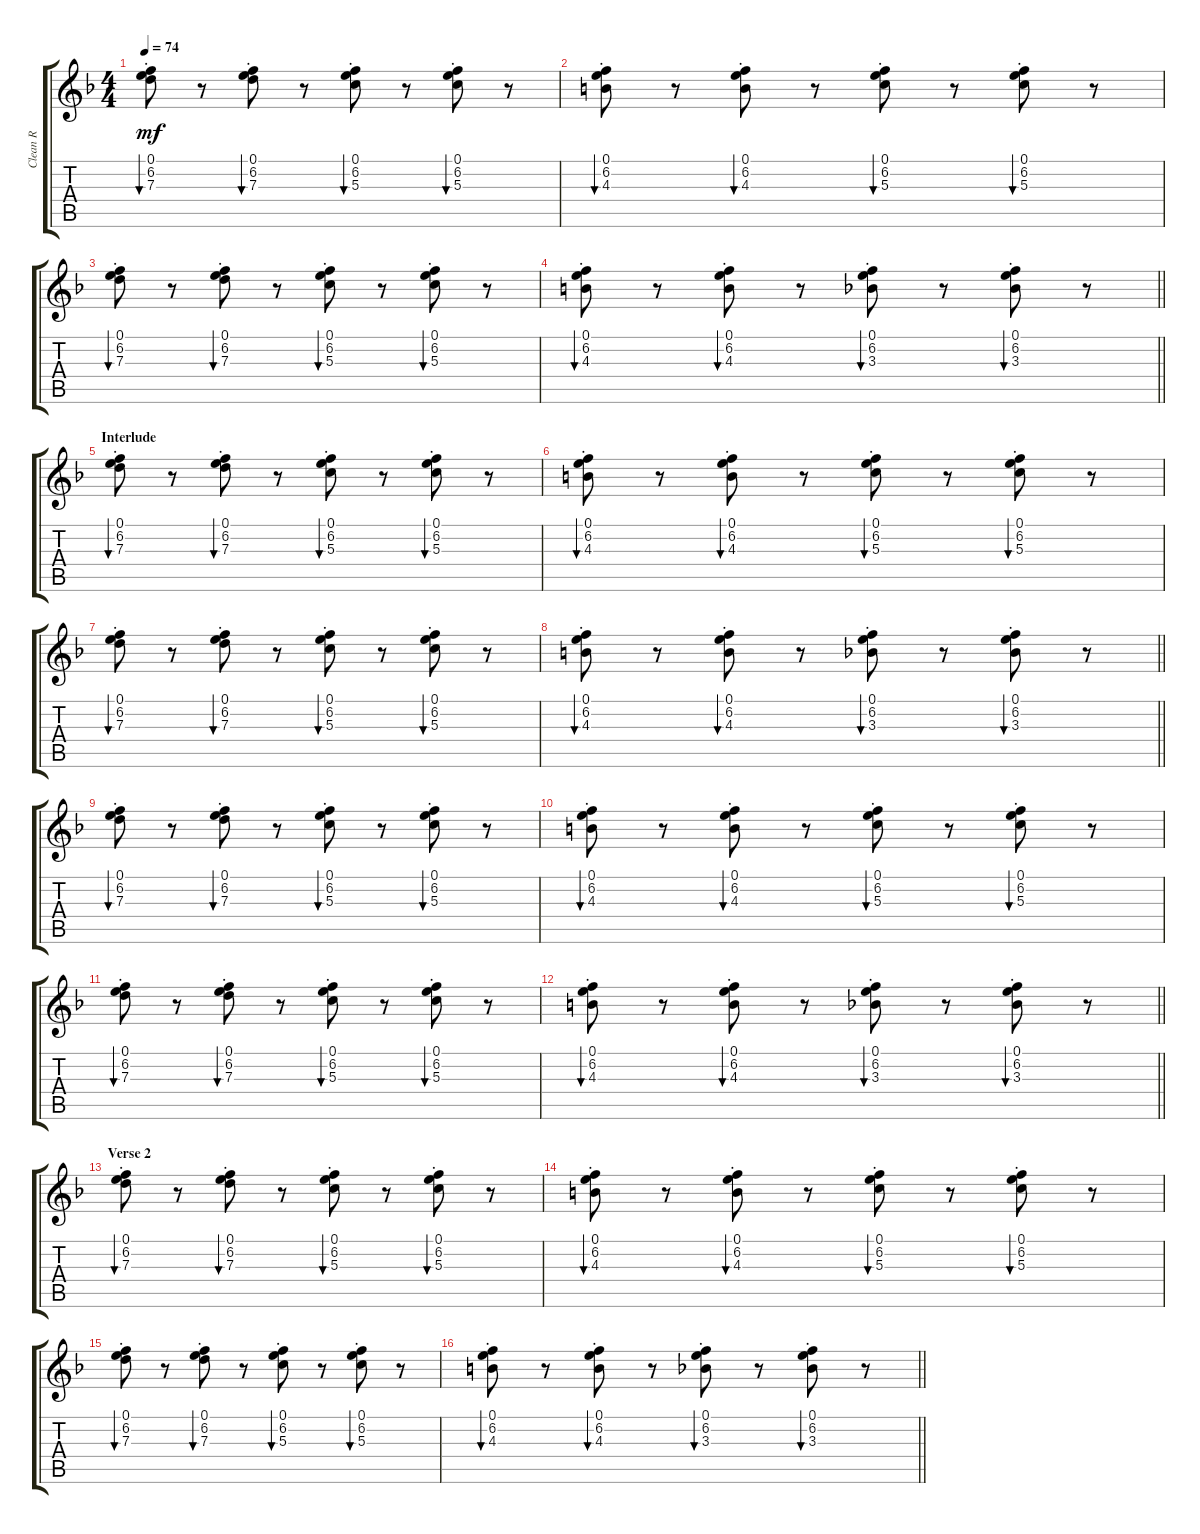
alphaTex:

\track ("Clean R" "Clean R") {instrument electricguitarjazz}
\staff {score tabs}
\tuning (E4 B3 G3 D3 A2 D2) {hide}
\ts (4 4)
\tempo 74
\clef g2
\ks f
(0.1{st} 6.2{st} 7.3{st}).8{bu 240 dy mf} r.8 (0.1{st} 6.2{st} 7.3{st}).8{bu 240} r.8 (0.1{st} 6.2{st} 5.3{st}).8{bu 240} r.8 (0.1{st} 6.2{st} 5.3{st}).8{bu 240} r.8 |
(0.1{st} 6.2{st} 4.3{st}).8{bu 240} r.8 (0.1{st} 6.2{st} 4.3{st}).8{bu 240} r.8 (0.1{st} 6.2{st} 5.3{st}).8{bu 240} r.8 (0.1{st} 6.2{st} 5.3{st}).8{bu 240} r.8 |
(0.1{st} 6.2{st} 7.3{st}).8{bu 240} r.8 (0.1{st} 6.2{st} 7.3{st}).8{bu 240} r.8 (0.1{st} 6.2{st} 5.3{st}).8{bu 240} r.8 (0.1{st} 6.2{st} 5.3{st}).8{bu 240} r.8 |
\barLineRight lightlight
(0.1{st} 6.2{st} 4.3{st}).8{bu 240} r.8 (0.1{st} 6.2{st} 4.3{st}).8{bu 240} r.8 (0.1{st} 6.2{st} 3.3{st}).8{bu 240} r.8 (0.1{st} 6.2{st} 3.3{st}).8{bu 240} r.8 |
\section ("" "Interlude")
(0.1{st} 6.2{st} 7.3{st}).8{bu 240} r.8 (0.1{st} 6.2{st} 7.3{st}).8{bu 240} r.8 (0.1{st} 6.2{st} 5.3{st}).8{bu 240} r.8 (0.1{st} 6.2{st} 5.3{st}).8{bu 240} r.8 |
(0.1{st} 6.2{st} 4.3{st}).8{bu 240} r.8 (0.1{st} 6.2{st} 4.3{st}).8{bu 240} r.8 (0.1{st} 6.2{st} 5.3{st}).8{bu 240} r.8 (0.1{st} 6.2{st} 5.3{st}).8{bu 240} r.8 |
(0.1{st} 6.2{st} 7.3{st}).8{bu 240} r.8 (0.1{st} 6.2{st} 7.3{st}).8{bu 240} r.8 (0.1{st} 6.2{st} 5.3{st}).8{bu 240} r.8 (0.1{st} 6.2{st} 5.3{st}).8{bu 240} r.8 |
\barLineRight lightlight
(0.1{st} 6.2{st} 4.3{st}).8{bu 240} r.8 (0.1{st} 6.2{st} 4.3{st}).8{bu 240} r.8 (0.1{st} 6.2{st} 3.3{st}).8{bu 240} r.8 (0.1{st} 6.2{st} 3.3{st}).8{bu 240} r.8 |
(0.1{st} 6.2{st} 7.3{st}).8{bu 240} r.8 (0.1{st} 6.2{st} 7.3{st}).8{bu 240} r.8 (0.1{st} 6.2{st} 5.3{st}).8{bu 240} r.8 (0.1{st} 6.2{st} 5.3{st}).8{bu 240} r.8 |
(0.1{st} 6.2{st} 4.3{st}).8{bu 240} r.8 (0.1{st} 6.2{st} 4.3{st}).8{bu 240} r.8 (0.1{st} 6.2{st} 5.3{st}).8{bu 240} r.8 (0.1{st} 6.2{st} 5.3{st}).8{bu 240} r.8 |
(0.1{st} 6.2{st} 7.3{st}).8{bu 240} r.8 (0.1{st} 6.2{st} 7.3{st}).8{bu 240} r.8 (0.1{st} 6.2{st} 5.3{st}).8{bu 240} r.8 (0.1{st} 6.2{st} 5.3{st}).8{bu 240} r.8 |
\barLineRight lightlight
(0.1{st} 6.2{st} 4.3{st}).8{bu 240} r.8 (0.1{st} 6.2{st} 4.3{st}).8{bu 240} r.8 (0.1{st} 6.2{st} 3.3{st}).8{bu 240} r.8 (0.1{st} 6.2{st} 3.3{st}).8{bu 240} r.8 |
\section ("" "Verse 2")
(0.1{st} 6.2{st} 7.3{st}).8{bu 240} r.8 (0.1{st} 6.2{st} 7.3{st}).8{bu 240} r.8 (0.1{st} 6.2{st} 5.3{st}).8{bu 240} r.8 (0.1{st} 6.2{st} 5.3{st}).8{bu 240} r.8 |
(0.1{st} 6.2{st} 4.3{st}).8{bu 240} r.8 (0.1{st} 6.2{st} 4.3{st}).8{bu 240} r.8 (0.1{st} 6.2{st} 5.3{st}).8{bu 240} r.8 (0.1{st} 6.2{st} 5.3{st}).8{bu 240} r.8 |
(0.1{st} 6.2{st} 7.3{st}).8{bu 240} r.8 (0.1{st} 6.2{st} 7.3{st}).8{bu 240} r.8 (0.1{st} 6.2{st} 5.3{st}).8{bu 240} r.8 (0.1{st} 6.2{st} 5.3{st}).8{bu 240} r.8 |
\barLineRight lightlight
(0.1{st} 6.2{st} 4.3{st}).8{bu 240} r.8 (0.1{st} 6.2{st} 4.3{st}).8{bu 240} r.8 (0.1{st} 6.2{st} 3.3{st}).8{bu 240} r.8 (0.1{st} 6.2{st} 3.3{st}).8{bu 240} r.8
